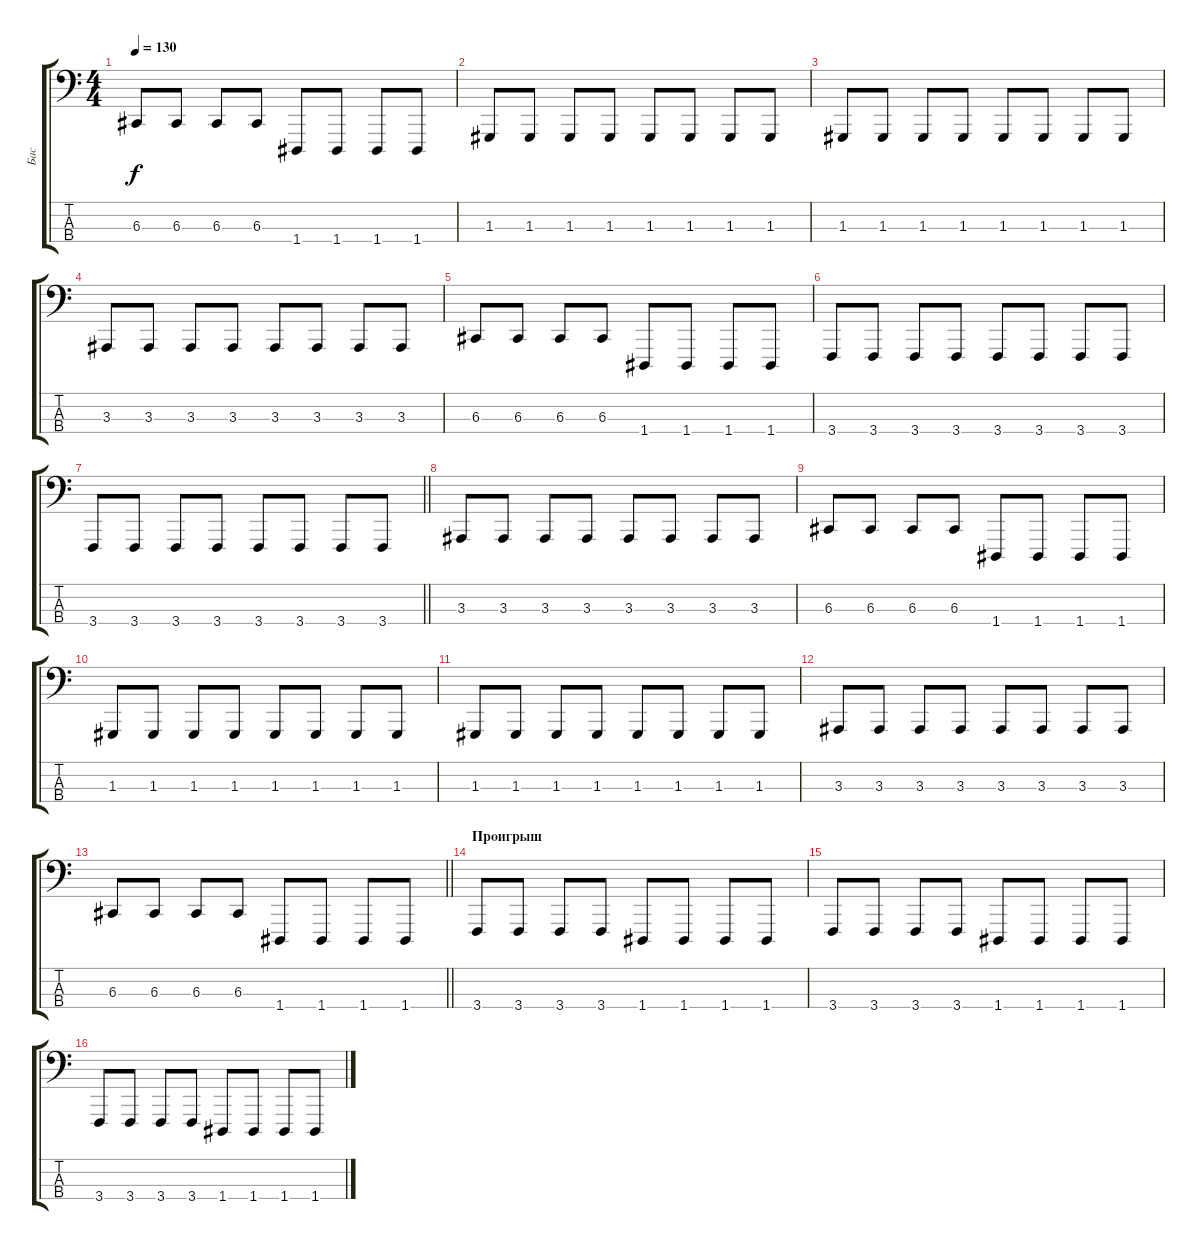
\track ("Бас" "Бас") {instrument synthbrass2}
\staff {score tabs}
\tuning (F2 C2 G1 D1) {hide}
\ts (4 4)
\tempo 130
\clef f4
\ks c
6.3.8{dy f} 6.3.8 6.3.8 6.3.8 1.4.8 1.4.8 1.4.8 1.4.8 |
1.3.8 1.3.8 1.3.8 1.3.8 1.3.8 1.3.8 1.3.8 1.3.8 |
1.3.8 1.3.8 1.3.8 1.3.8 1.3.8 1.3.8 1.3.8 1.3.8 |
3.3.8 3.3.8 3.3.8 3.3.8 3.3.8 3.3.8 3.3.8 3.3.8 |
6.3.8 6.3.8 6.3.8 6.3.8 1.4.8 1.4.8 1.4.8 1.4.8 |
3.4.8 3.4.8 3.4.8 3.4.8 3.4.8 3.4.8 3.4.8 3.4.8 |
\barLineRight lightlight
3.4.8 3.4.8 3.4.8 3.4.8 3.4.8 3.4.8 3.4.8 3.4.8 |
3.3.8 3.3.8 3.3.8 3.3.8 3.3.8 3.3.8 3.3.8 3.3.8 |
6.3.8 6.3.8 6.3.8 6.3.8 1.4.8 1.4.8 1.4.8 1.4.8 |
1.3.8 1.3.8 1.3.8 1.3.8 1.3.8 1.3.8 1.3.8 1.3.8 |
1.3.8 1.3.8 1.3.8 1.3.8 1.3.8 1.3.8 1.3.8 1.3.8 |
3.3.8 3.3.8 3.3.8 3.3.8 3.3.8 3.3.8 3.3.8 3.3.8 |
\barLineRight lightlight
6.3.8 6.3.8 6.3.8 6.3.8 1.4.8 1.4.8 1.4.8 1.4.8 |
\section ("" "Проигрыш")
3.4.8 3.4.8 3.4.8 3.4.8 1.4.8 1.4.8 1.4.8 1.4.8 |
3.4.8 3.4.8 3.4.8 3.4.8 1.4.8 1.4.8 1.4.8 1.4.8 |
3.4.8 3.4.8 3.4.8 3.4.8 1.4.8 1.4.8 1.4.8 1.4.8
